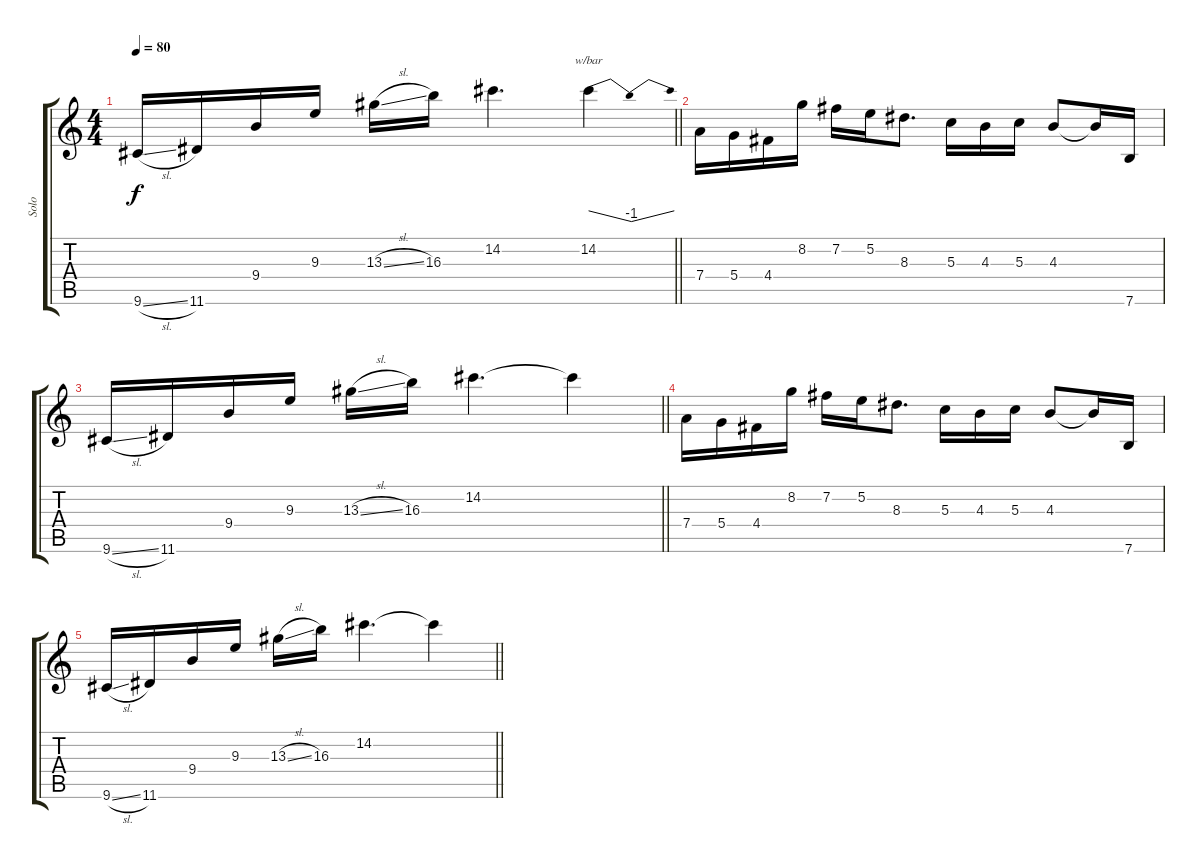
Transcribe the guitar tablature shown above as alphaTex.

\track ("Solo" "Solo") {instrument distortionguitar}
\staff {score tabs}
\tuning (E4 B3 G3 D3 A2 E2) {hide}
\ts (4 4)
\tempo 80
\clef g2
\barLineRight lightlight
\ks c
9.6{sl}.16{dy f} 11.6.16 9.4.16 9.3.16 13.3{sl}.16 16.3.16 14.2.4{d} 14.2.4{tbe (dip default 0 0 30 -4 60 0)} |
7.4.16 5.4.16 4.4.16 8.2.16 7.2.16 5.2.16 8.3.8{d} 5.3.16 4.3.16 5.3.16 4.3.8 4.3{t}.16 7.6.16 |
\barLineRight lightlight
9.6{sl}.16 11.6.16 9.4.16 9.3.16 13.3{sl}.16 16.3.16 14.2.4{d} 14.2{t}.4 |
7.4.16 5.4.16 4.4.16 8.2.16 7.2.16 5.2.16 8.3.8{d} 5.3.16 4.3.16 5.3.16 4.3.8 4.3{t}.16 7.6.16 |
\barLineRight lightlight
9.6{sl}.16 11.6.16 9.4.16 9.3.16 13.3{sl}.16 16.3.16 14.2.4{d} 14.2{t}.4
